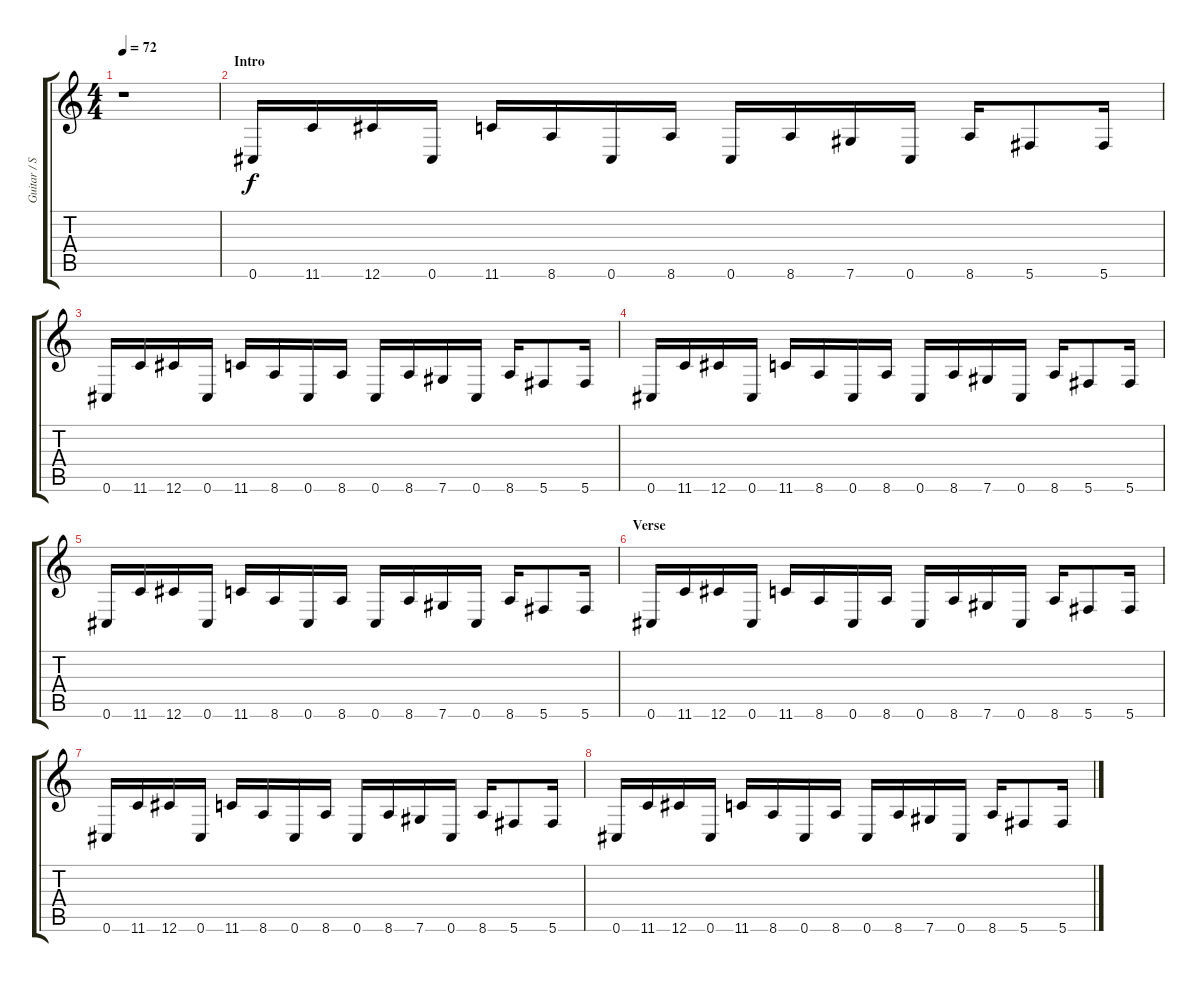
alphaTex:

\track ("Guitar / Steph Carpenter" "Guitar / S") {instrument overdrivenguitar}
\staff {score tabs}
\tuning (Eb4 Bb3 Gb3 Db3 Ab2 Db2) {hide}
\ts (4 4)
\tempo 72
\clef g2
\ks c
r.1{dy f instrument overdrivenguitar} |
\section ("" "Intro")
0.6.16 11.6.16 12.6.16 0.6.16 11.6.16 8.6.16 0.6.16 8.6.16 0.6.16 8.6.16 7.6.16 0.6.16 8.6.16 5.6.8 5.6.16 |
0.6.16 11.6.16 12.6.16 0.6.16 11.6.16 8.6.16 0.6.16 8.6.16 0.6.16 8.6.16 7.6.16 0.6.16 8.6.16 5.6.8 5.6.16 |
0.6.16 11.6.16 12.6.16 0.6.16 11.6.16 8.6.16 0.6.16 8.6.16 0.6.16 8.6.16 7.6.16 0.6.16 8.6.16 5.6.8 5.6.16 |
0.6.16 11.6.16 12.6.16 0.6.16 11.6.16 8.6.16 0.6.16 8.6.16 0.6.16 8.6.16 7.6.16 0.6.16 8.6.16 5.6.8 5.6.16 |
\section ("" "Verse")
0.6.16 11.6.16 12.6.16 0.6.16 11.6.16 8.6.16 0.6.16 8.6.16 0.6.16 8.6.16 7.6.16 0.6.16 8.6.16 5.6.8 5.6.16 |
0.6.16 11.6.16 12.6.16 0.6.16 11.6.16 8.6.16 0.6.16 8.6.16 0.6.16 8.6.16 7.6.16 0.6.16 8.6.16 5.6.8 5.6.16 |
0.6.16 11.6.16 12.6.16 0.6.16 11.6.16 8.6.16 0.6.16 8.6.16 0.6.16 8.6.16 7.6.16 0.6.16 8.6.16 5.6.8 5.6.16
